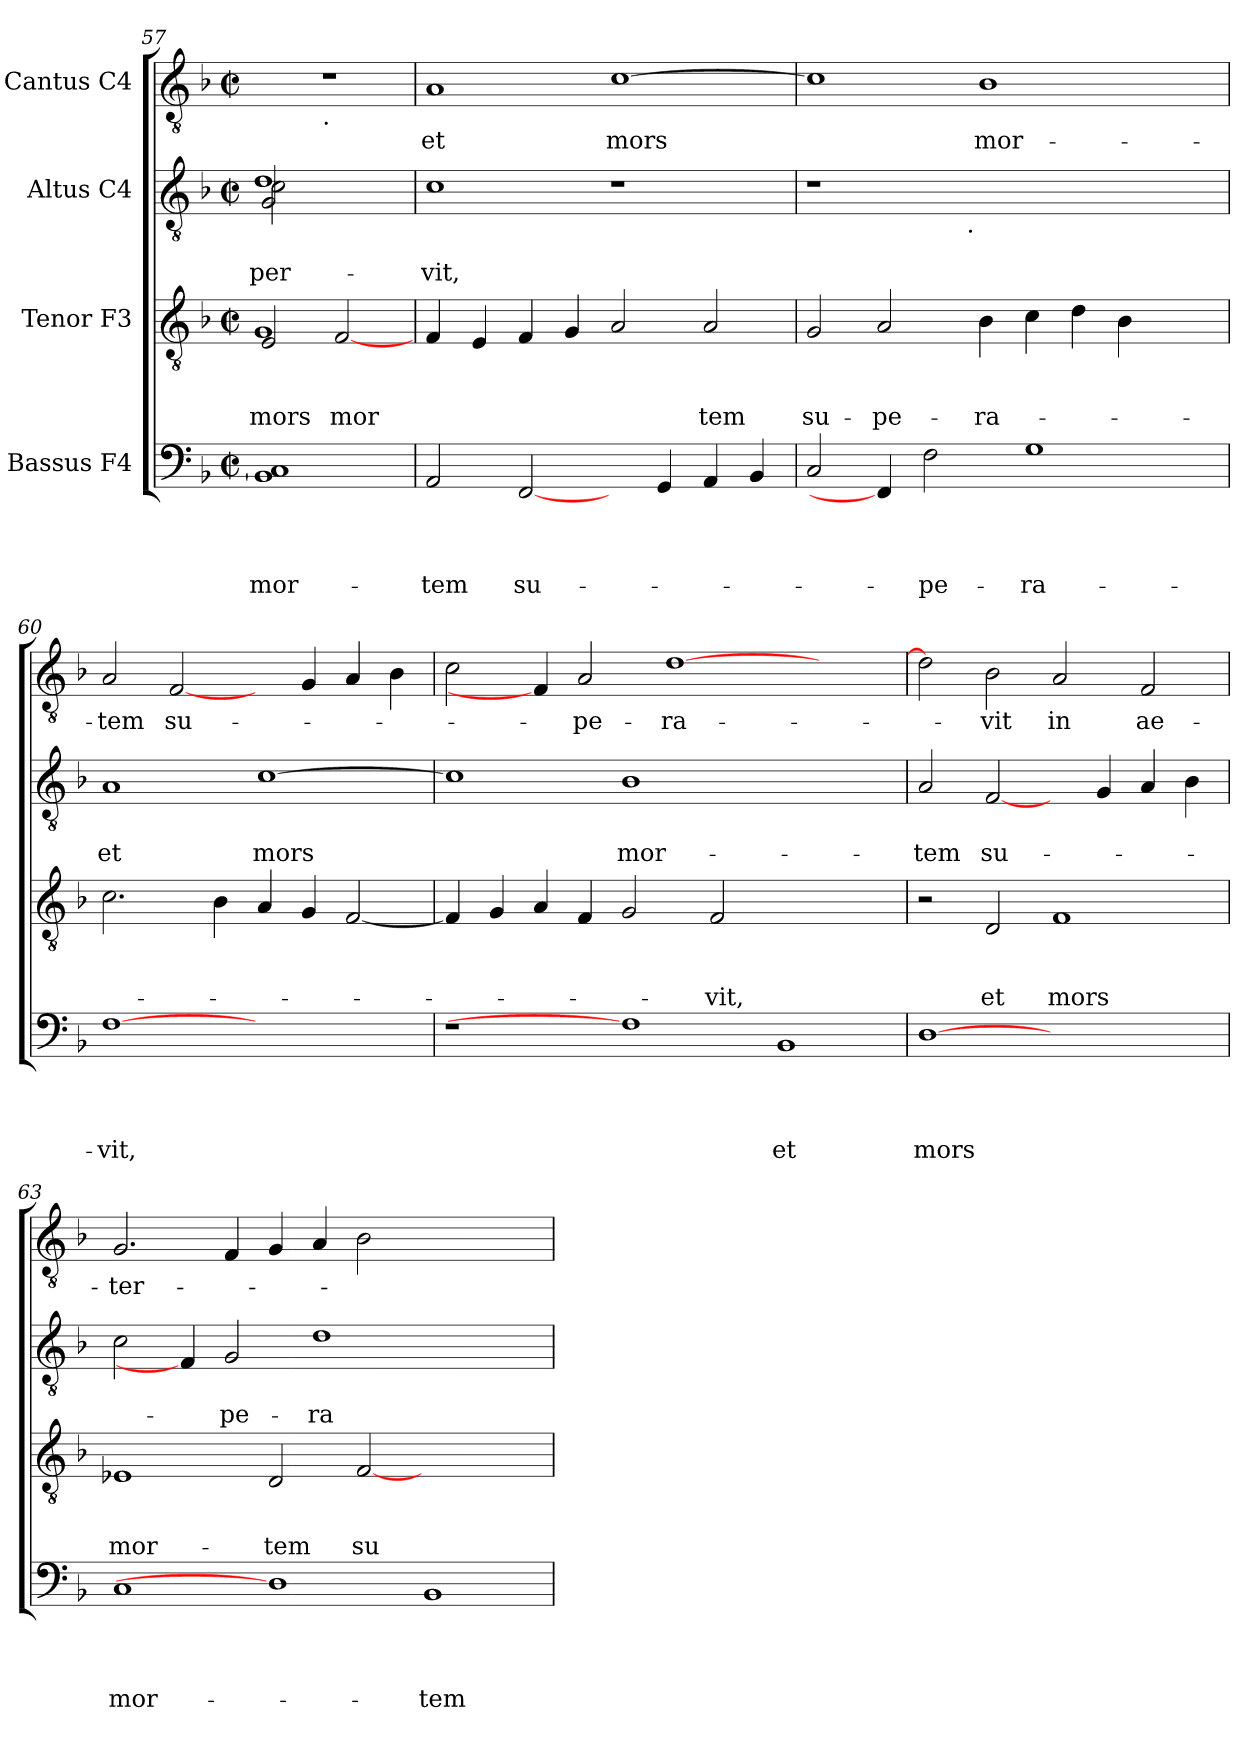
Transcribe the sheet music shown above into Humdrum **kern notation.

**kern	**text	**text	**text	**text	**kern	**text	**text	**text	**kern	**text	**text	**kern	**text
*part4	*part4	*part4	*part4	*part4	*part3	*part3	*part3	*part3	*part2	*part2	*part2	*part1	*part1
*staff4	*staff4	*staff4	*staff4	*staff4	*staff3	*staff3	*staff3	*staff3	*staff2	*staff2	*staff2	*staff1	*staff1
*I"Bassus F4	*	*	*	*	*I"Tenor F3	*	*	*	*I"Altus C4	*	*	*I"Cantus C4	*
*clefF4	*	*	*	*	*clefGv2	*	*	*	*clefGv2	*	*	*clefGv2	*
*k[b-]	*	*	*	*	*k[b-]	*	*	*	*k[b-]	*	*	*k[b-]	*
*F:	*	*	*	*	*F:	*	*	*	*F:	*	*	*F:	*
*M2/2	*	*	*	*	*M2/2	*	*	*	*M2/2	*	*	*M2/2	*
*met(c|)	*	*	*	*	*met(c|)	*	*	*	*met(c|)	*	*	*met(c|)	*
=57	=57	=57	=57	=57	=57	=57	=57	=57	=57	=57	=57	=57	=57
!	!	!	!	!LO:LY:b:rj	!	!	!	!LO:LY:b:rj	!	!	!LO:LY:b:rj	!	!
*	*	*	*	*	*^	*	*	*	*^	*	*	*^	*
*	*	*	*	*	*	*	*	*	*	*	*^	*	*	*	*	*
1BB- 1C]	.	.	.	mor-	1G	2E/	.	.	mors	1d	2c\	2G/	.	-per-	1r	4...ryy	.
!	!	!	!	!	!	!	!	!	!	!	!	!	!	!	!	!LO:TX:b:t=.	!
.	.	.	.	.	.	.	.	.	.	.	.	.	.	.	.	2ryy	.
!	!	!	!	!	!	!	!	!	!LO:LY:b:rj	!	!	!	!	!	!	!	!
.	.	.	.	.	.	[<2F/	.	.	mor-	.	2ryy	2ryy	.	.	.	.	.
.	.	.	.	.	.	.	.	.	.	.	.	.	.	.	.	32ryy	.
=58	=58	=58	=58	=58	=58	=58	=58	=58	=58	=58	=58	=58	=58	=58	=58	=58	=58
!	!	!	!	!LO:LY:b:rj	!	!	!	!	!	!	!	!	!	!LO:LY:b:rj	!	!	!LO:LY:b:rj
*	*	*	*	*	*v	*v	*	*	*	*	*	*	*	*	*v	*v	*
*	*	*	*	*	*	*	*	*	*v	*v	*v	*	*	*	*
2AA/	.	.	.	-tem	4F/	.	.	.	1c	.	-vit,	1A	et
.	.	.	.	.	4E/	.	.	.	.	.	.	.	.
!	!	!	!	!LO:LY:b:rj	!	!	!	!	!	!	!	!	!
[2FF/	.	.	.	su-	4F/	.	.	.	.	.	.	.	.
.	.	.	.	.	4G/	.	.	.	.	.	.	.	.
!	!	!	!	!	!	!	!	!	!	!	!	!	!LO:LY:b:rj
4ryy	.	.	.	.	2A/	.	.	.	1r	.	.	[>1c	mors
4GG/	.	.	.	.	.	.	.	.	.	.	.	.	.
!	!	!	!	!	!	!	!	!LO:LY:b:rj	!	!	!	!	!
4AA/	.	.	.	.	2A/	.	.	-tem	.	.	.	.	.
4BB-/	.	.	.	.	.	.	.	.	.	.	.	.	.
=59	=59	=59	=59	=59	=59	=59	=59	=59	=59	=59	=59	=59	=59
!	!	!	!	!	!	!	!	!LO:LY:b:rj	!	!	!	!	!
*	*	*	*	*	*	*	*	*	*^	*	*	*	*
2C/	.	.	.	.	2G/	.	.	su-	1r	2ryy	.	.	1c]	.
!	!	!	!	!	!	!	!	!LO:LY:b:rj	!	!	!	!	!	!
4FF/]	.	.	.	.	2A/	.	.	-pe-	.	4...ryy	.	.	.	.
!	!	!	!	!LO:LY:b:rj	!	!	!	!	!	!	!	!	!	!
2F\	.	.	.	-pe-	.	.	.	.	.	.	.	.	.	.
!	!	!	!	!	!	!	!	!	!	!LO:TX:b:t=.	!	!	!	!
.	.	.	.	.	.	.	.	.	.	1ryy	.	.	.	.
!	!	!	!	!	!	!	!	!LO:LY:b:rj	!	!	!	!	!	!LO:LY:b:rj
.	.	.	.	.	4B-\	.	.	-ra-	1ryy	.	.	.	1B-	mor-
!	!	!	!	!LO:LY:b:rj	!	!	!	!	!	!	!	!	!	!
1G	.	.	.	-ra-	4c\	.	.	.	.	.	.	.	.	.
.	.	.	.	.	4d\	.	.	.	.	.	.	.	.	.
.	.	.	.	.	4B-\	.	.	.	.	.	.	.	.	.
.	.	.	.	.	.	.	.	.	.	4ryy	.	.	.	.
.	.	.	.	.	4ryy	.	.	.	4ryy	.	.	.	4ryy	.
.	.	.	.	.	.	.	.	.	.	32ryy	.	.	.	.
=60	=60	=60	=60	=60	=60	=60	=60	=60	=60	=60	=60	=60	=60	=60
!	!	!	!	!LO:LY:b:rj	!	!	!	!	!	!	!	!LO:LY:b:rj	!	!LO:LY:b:rj
*	*	*	*	*	*	*	*	*	*v	*v	*	*	*	*
[1F	.	.	.	-vit,	2.c\	.	.	.	1A	.	et	2A/	-tem
!	!	!	!	!	!	!	!	!	!	!	!	!	!LO:LY:b:rj
.	.	.	.	.	.	.	.	.	.	.	.	[2F/	su-
.	.	.	.	.	4B-\	.	.	.	.	.	.	.	.
!	!	!	!	!	!	!	!	!	!	!	!LO:LY:b:rj	!	!
1ryy	.	.	.	.	4A/	.	.	.	[<1c	.	mors	4ryy	.
.	.	.	.	.	4G/	.	.	.	.	.	.	4G/	.
.	.	.	.	.	[<2F/	.	.	.	.	.	.	4A/	.
.	.	.	.	.	.	.	.	.	.	.	.	4B-\	.
!!LO:LB:g=z
=61	=61	=61	=61	=61	=61	=61	=61	=61	=61	=61	=61	=61	=61
1r	.	.	.	.	4F/]	.	.	.	1c]	.	.	2c\	.
.	.	.	.	.	4G/	.	.	.	.	.	.	.	.
.	.	.	.	.	4A/	.	.	.	.	.	.	4F/]	.
!	!	!	!	!	!	!	!	!	!	!	!	!	!LO:LY:b:rj
.	.	.	.	.	4F/	.	.	.	.	.	.	2A/	-pe-
!	!	!	!	!	!	!	!	!	!	!	!LO:LY:b:rj	!	!
1F]	.	.	.	.	2G/	.	.	.	1B-	.	mor-	.	.
!	!	!	!	!	!	!	!	!	!	!	!	!	!LO:LY:b:rj
.	.	.	.	.	.	.	.	.	.	.	.	[>1d	-ra-
!	!	!	!	!	!	!	!	!LO:LY:b:rj	!	!	!	!	!
.	.	.	.	.	2F/	.	.	-vit,	.	.	.	.	.
!	!	!	!	!LO:LY:b:rj	!	!	!	!	!	!	!	!	!
1BB-	.	.	.	et	1ryy	.	.	.	1ryy	.	.	.	.
.	.	.	.	.	.	.	.	.	.	.	.	2.ryy	.
=62	=62	=62	=62	=62	=62	=62	=62	=62	=62	=62	=62	=62	=62
!	!	!	!	!LO:LY:b:rj	!	!	!	!	!	!	!LO:LY:b:rj	!	!
[1D	.	.	.	mors	2r	.	.	.	2A/	.	-tem	2d\]	.
!	!	!	!	!	!	!	!	!LO:LY:b:rj	!	!	!LO:LY:b:rj	!	!LO:LY:b:rj
.	.	.	.	.	2D/	.	.	et	[2F/	.	su-	2B-\	-vit
!	!	!	!	!	!	!	!	!LO:LY:b:rj	!	!	!	!	!LO:LY:b:rj
1ryy	.	.	.	.	1F	.	.	mors	4ryy	.	.	2A/	in
.	.	.	.	.	.	.	.	.	4G/	.	.	.	.
!	!	!	!	!	!	!	!	!	!	!	!	!	!LO:LY:b:rj
.	.	.	.	.	.	.	.	.	4A/	.	.	2F/	ae-
.	.	.	.	.	.	.	.	.	4B-\	.	.	.	.
=63	=63	=63	=63	=63	=63	=63	=63	=63	=63	=63	=63	=63	=63
!	!	!	!	!LO:LY:b:rj	!	!	!	!LO:LY:b:rj	!	!	!	!	!LO:LY:b:rj
1C	.	.	.	mor-	1E-X	.	.	mor-	2c\	.	.	2.G/	-ter-
.	.	.	.	.	.	.	.	.	4F/]	.	.	.	.
!	!	!	!	!	!	!	!	!	!	!	!LO:LY:b:rj	!	!
.	.	.	.	.	.	.	.	.	2G/	.	-pe-	4F/	.
!	!	!	!	!	!	!	!	!LO:LY:b:rj	!	!	!	!	!
1D]	.	.	.	.	2D/	.	.	-tem	.	.	.	4G/	.
!	!	!	!	!	!	!	!	!	!	!	!LO:LY:b:rj	!	!
.	.	.	.	.	.	.	.	.	1d	.	-ra-	4A/	.
!	!	!	!	!	!	!	!	!LO:LY:b:rj	!	!	!	!	!
.	.	.	.	.	[<2F/	.	.	su-	.	.	.	2B-\	.
!	!	!	!	!LO:LY:b:rj	!	!	!	!	!	!	!	!	!
1BB-	.	.	.	-tem	1ryy	.	.	.	.	.	.	1ryy	.
.	.	.	.	.	.	.	.	.	2.ryy	.	.	.	.
=	=	=	=	=	=	=	=	=	=	=	=	=	=
*-	*-	*-	*-	*-	*-	*-	*-	*-	*-	*-	*-	*-	*-
